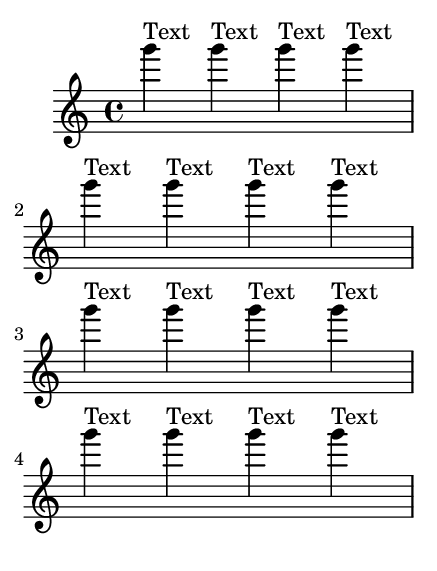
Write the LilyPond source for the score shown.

%% Generated by lilypond-book
%% Options: [exampleindent=10.16\mm,indent=0\mm,line-width=160\mm]
\include "lilypond-book-preamble.ly"


% ****************************************************************
% Start cut-&-pastable-section
% ****************************************************************

#(ly:set-option 'eps-box-padding 3.000000)



\paper {
  indent = 0\mm
  line-width = 160\mm
  % offset the left padding, also add 1mm as lilypond creates cropped
  % images with a little space on the right
  line-width = #(- line-width (* mm  3.000000) (* mm 1))
}

\layout {
  
}




% ****************************************************************
% ly snippet:
% ****************************************************************
\sourcefilename "/lilypond-2.23.82/input/regression/page-breaking-outside-staff-estimation2.ly"
\sourcefileline 0
\version "2.16.0"

\header {
  texidoc = "The height-estimation routine doesn't get confused
by multiple outside-staff grobs in the same measure."
}

#(set-default-paper-size "a7")

\book {
  \repeat unfold 4 { \repeat unfold 4 {g'''4^"Text"} \break}
}



% ****************************************************************
% end ly snippet
% ****************************************************************
